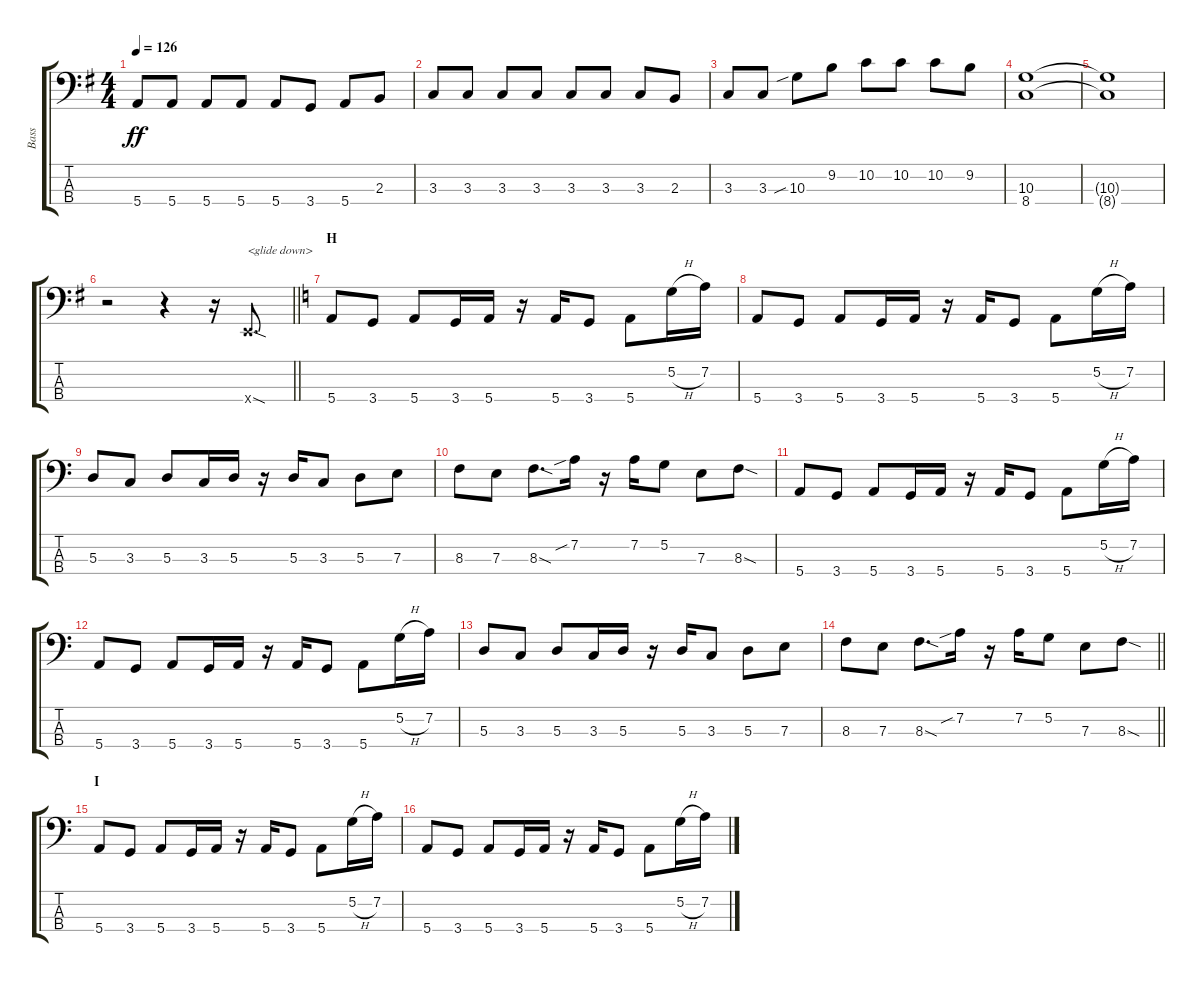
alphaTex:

\track ("Bass" "Bass") {instrument electricbasspick}
\staff {score tabs}
\tuning (G2 D2 A1 E1) {hide}
\ts (4 4)
\tempo 126
\clef f4
\ks g
5.4.8{dy ff} 5.4.8 5.4.8 5.4.8 5.4.8 3.4.8 5.4.8 2.3.8 |
3.3.8 3.3.8 3.3.8 3.3.8 3.3.8 3.3.8 3.3.8 2.3.8 |
3.3.8 3.3.8 10.3{sib}.8 9.2.8 10.2.8 10.2.8 10.2.8 9.2.8 |
(10.3 8.4).1 |
(10.3{t} 8.4{t}).1 |
\barLineRight lightlight
r.2 r.4 r.16 0.4{sod x}.8{d txt "<glide down>"} |
\section ("" "H")
\ks c
5.4.8 3.4.8 5.4.8 3.4.16 5.4.16 r.16 5.4.16 3.4.8 5.4.8 5.2{h}.16 7.2.16 |
5.4.8 3.4.8 5.4.8 3.4.16 5.4.16 r.16 5.4.16 3.4.8 5.4.8 5.2{h}.16 7.2.16 |
5.3.8 3.3.8 5.3.8 3.3.16 5.3.16 r.16 5.3.16 3.3.8 5.3.8 7.3.8 |
8.3.8 7.3.8 8.3{sod}.8{d} 7.2{sib}.16 r.16 7.2.16 5.2.8 7.3.8 8.3{sod}.8 |
5.4.8 3.4.8 5.4.8 3.4.16 5.4.16 r.16 5.4.16 3.4.8 5.4.8 5.2{h}.16 7.2.16 |
5.4.8 3.4.8 5.4.8 3.4.16 5.4.16 r.16 5.4.16 3.4.8 5.4.8 5.2{h}.16 7.2.16 |
5.3.8 3.3.8 5.3.8 3.3.16 5.3.16 r.16 5.3.16 3.3.8 5.3.8 7.3.8 |
\barLineRight lightlight
8.3.8 7.3.8 8.3{sod}.8{d} 7.2{sib}.16 r.16 7.2.16 5.2.8 7.3.8 8.3{sod}.8 |
\section ("" "I")
5.4.8 3.4.8 5.4.8 3.4.16 5.4.16 r.16 5.4.16 3.4.8 5.4.8 5.2{h}.16 7.2.16 |
5.4.8 3.4.8 5.4.8 3.4.16 5.4.16 r.16 5.4.16 3.4.8 5.4.8 5.2{h}.16 7.2.16
